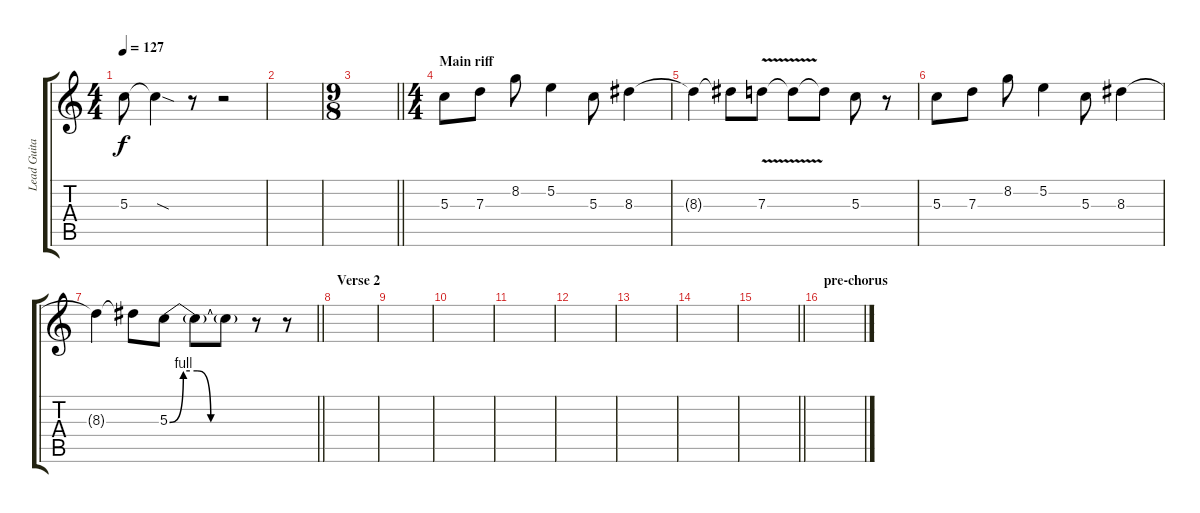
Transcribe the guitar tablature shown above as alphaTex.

\track ("Lead Guitar" "Lead Guita") {instrument distortionguitar}
\staff {score tabs}
\tuning (E4 B3 G3 D3 A2 E2) {hide}
\ts (4 4)
\tempo 127
\clef g2
\ks c
5.3{t}.8{dy f} 5.3{sod t}.4 r.8 r.2 |
|
\ts (9 8)
\barLineRight lightlight
|
\ts (4 4)
\section ("" "Main riff")
5.3.8{volume 12} 7.3.8 8.2.8 5.2.4 5.3.8 8.3.4 |
8.3{t}.4 8.3{t}.8 7.3{v}.8 7.3{t}.8 7.3{t}.8 5.3.8 r.8 |
5.3.8 7.3.8 8.2.8 5.2.4 5.3.8 8.3.4 |
\barLineRight lightlight
8.3{t}.4 8.3{t}.8 5.3{be (custom 0 0 10 4 20 4 30 0 60 0)}.8 5.3{t}.8 5.3{t}.8 r.8 r.8 |
\section ("" "Verse 2 ")
|
|
|
|
|
|
|
\barLineRight lightlight
|
\section ("" "pre-chorus")
